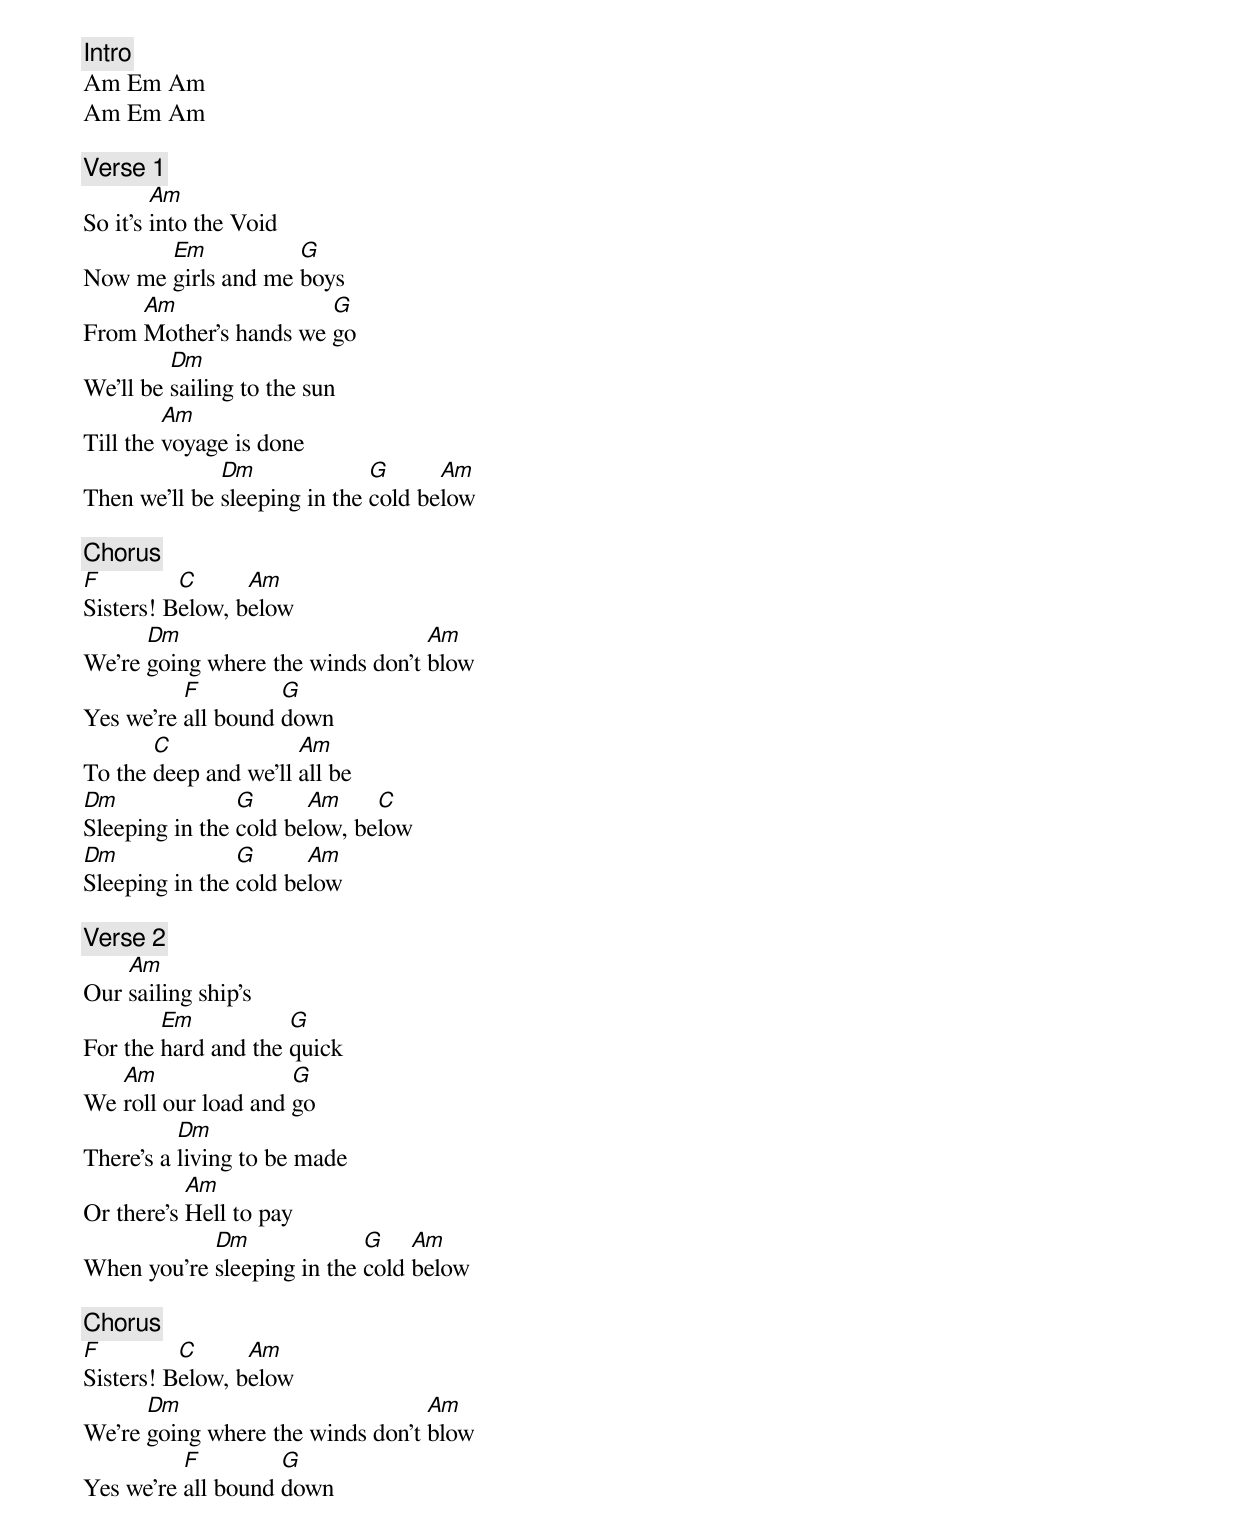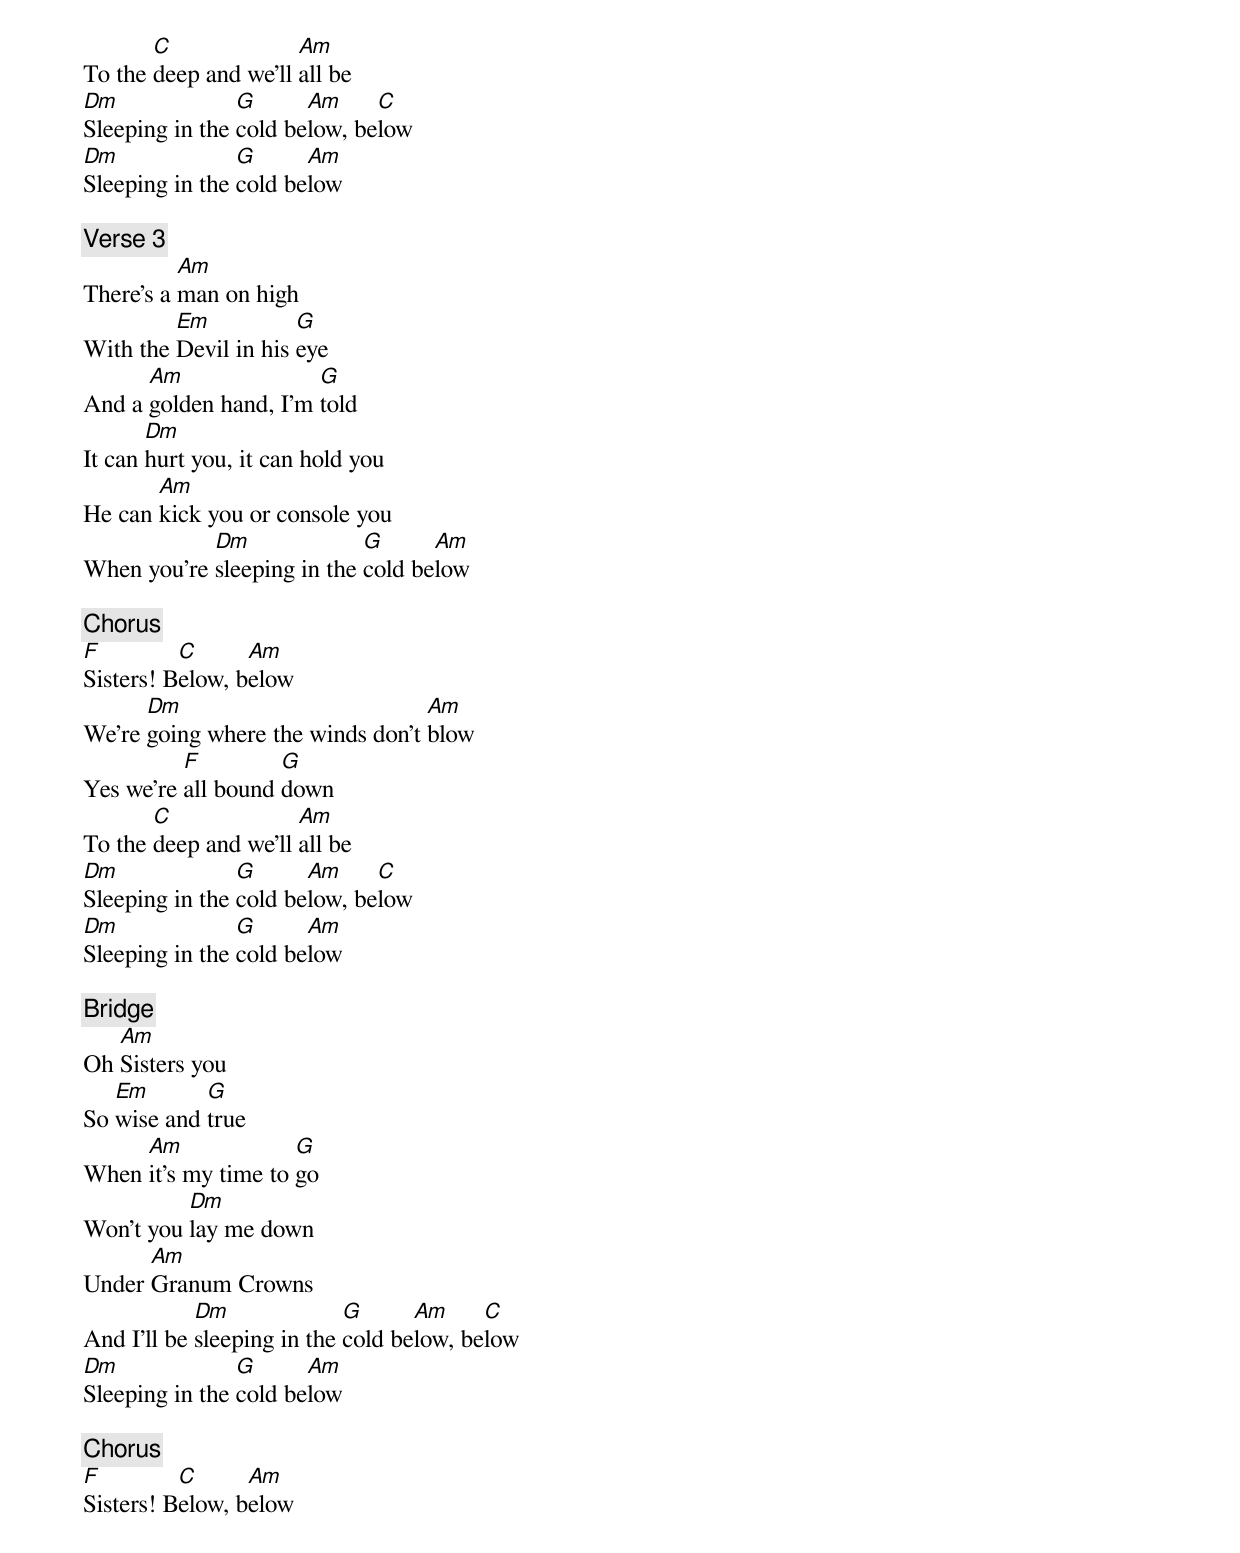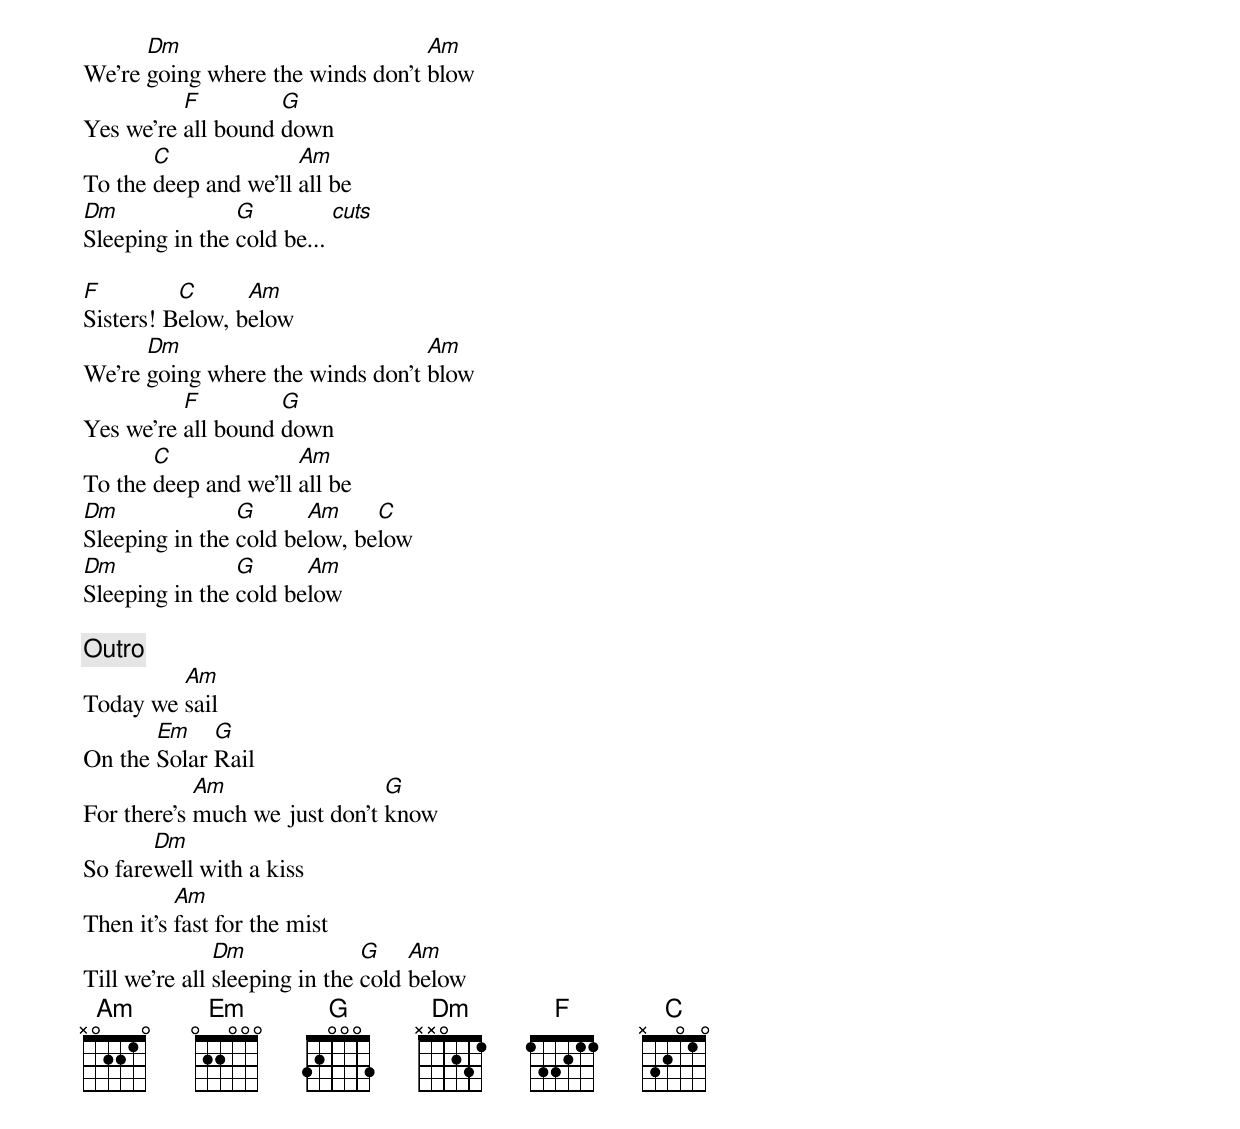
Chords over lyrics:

[Intro]
Am Em Am
Am Em Am

[Verse 1]
        Am
So it's into the Void
       Em           G
Now me girls and me boys
     Am                G
From Mother's hands we go
         Dm
We'll be sailing to the sun
         Am
Till the voyage is done
              Dm              G      Am
Then we'll be sleeping in the cold below

[Chorus]
F         C      Am
Sisters! Below, below
      Dm                          Am
We're going where the winds don't blow
          F         G
Yes we're all bound down
       C              Am
To the deep and we'll all be
Dm              G      Am     C
Sleeping in the cold below, below
Dm              G      Am
Sleeping in the cold below

[Verse 2]
    Am
Our sailing ship's
        Em           G
For the hard and the quick
   Am                G
We roll our load and go
          Dm
There's a living to be madе
           Am
Or there's Hell to pay
            Dm              G    Am
Whеn you're sleeping in the cold below

[Chorus]
F         C      Am
Sisters! Below, below
      Dm                          Am
We're going where the winds don't blow
          F         G
Yes we're all bound down
       C              Am
To the deep and we'll all be
Dm              G      Am     C
Sleeping in the cold below, below
Dm              G      Am
Sleeping in the cold below

[Verse 3]
          Am
There's a man on high
         Em           G
With the Devil in his eye
      Am               G
And a golden hand, I'm told
       Dm
It can hurt you, it can hold you
       Am
He can kick you or console you
            Dm              G      Am
When you're sleeping in the cold below

[Chorus]
F         C      Am
Sisters! Below, below
      Dm                          Am
We're going where the winds don't blow
          F         G
Yes we're all bound down
       C              Am
To the deep and we'll all be
Dm              G      Am     C
Sleeping in the cold below, below
Dm              G      Am
Sleeping in the cold below

[Bridge]
   Am
Oh Sisters you
   Em       G
So wise and true
     Am              G
When it's my time to go
          Dm
Won't you lay me down
      Am
Under Granum Crowns
            Dm              G      Am     C
And I'll be sleeping in the cold below, below
Dm              G      Am
Sleeping in the cold below

[Chorus]
F         C      Am
Sisters! Below, below
      Dm                          Am
We're going where the winds don't blow
          F         G
Yes we're all bound down
       C              Am
To the deep and we'll all be
Dm              G
Sleeping in the cold be... [cuts]

F         C      Am
Sisters! Below, below
      Dm                          Am
We're going where the winds don't blow
          F         G
Yes we're all bound down
       C              Am
To the deep and we'll all be
Dm              G      Am     C
Sleeping in the cold below, below
Dm              G      Am
Sleeping in the cold below

[Outro]
         Am
Today we sail
       Em    G
On the Solar Rail
            Am                 G
For there's much we just don't know
       Dm
So farewell with a kiss
          Am
Then it's fast for the mist
               Dm              G    Am
Till we're all sleeping in the cold below
